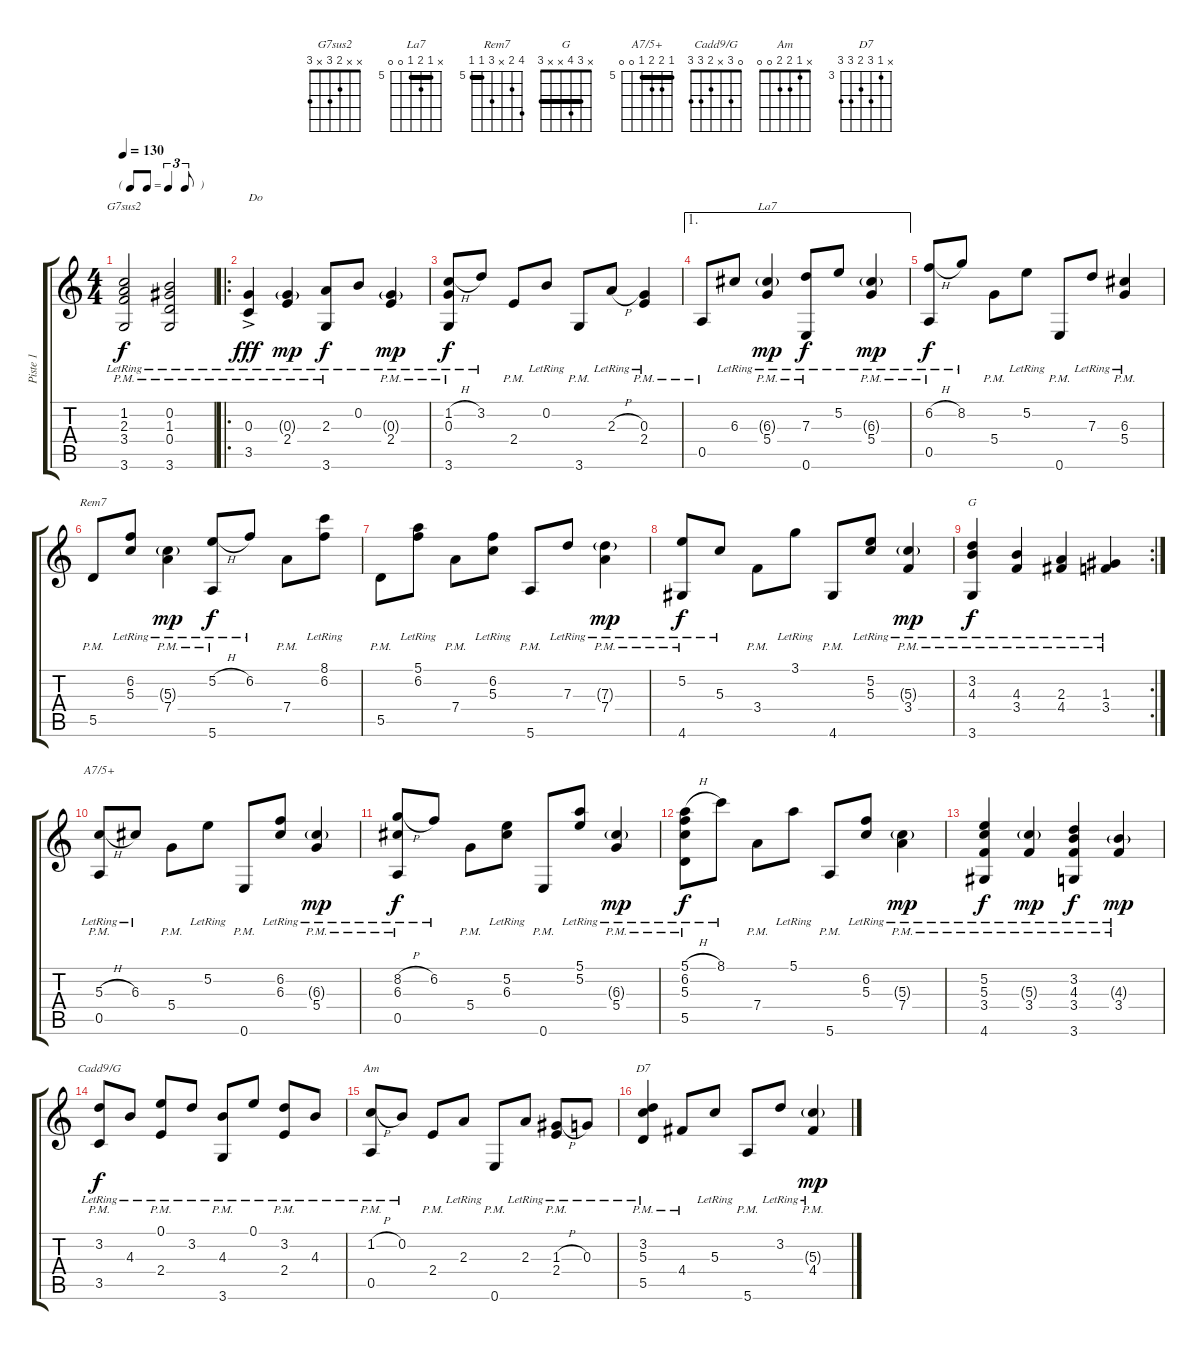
\track ("Piste 1" "Piste 1") {instrument acousticguitarnylon}
\staff {score tabs}
\tuning (E4 B3 G3 D3 A2 E2) {hide}
\chord ("G7sus2" x x 2 3 x 3)
\chord ("La7" x 5 6 5 0 0) {firstfret 5 barre 5}
\chord ("Rem7" 8 6 x 7 5 5) {firstfret 5 barre 5}
\chord ("G" x 3 4 x x 3) {barre 3}
\chord ("A7/5+" 5 6 6 5 0 0) {firstfret 5 barre 5}
\chord ("Cadd9/G" 0 3 x 2 3 3)
\chord ("Am" x 1 2 2 0 0)
\chord ("D7" x 3 5 4 5 5) {firstfret 3}
\ts (4 4)
\tf triplet8th
\tempo 130
\clef g2
\ks c
(1.2{lr} 2.3{lr} 3.4{pm} 3.6{pm}).2{ch "G7sus2" dy f instrument acousticguitarnylon} (0.2{lr} 1.3{lr} 0.4{pm} 3.6{pm}).2 |
\ro
(0.3{ac lr} 3.5{pm}).4{txt "Do" dy fff instrument acousticguitarnylon} (0.3{g lr} 2.4{pm}).4{dy mp} (2.3{lr} 3.6{pm}).8{dy f} 0.2{lr}.8 (0.3{g lr} 2.4{pm}).4{dy mp} |
(1.2{h lr} 0.3{lr} 3.6{pm}).8{dy f} 3.2{lr}.8 2.4{pm}.8 0.2{lr}.8 3.6{pm}.8 2.3{h lr}.8 (0.3{lr} 2.4{pm}).4 |
\ae 1
0.5{pm}.8 6.3{lr}.8 (6.3{g lr} 5.4{pm}).4{ch "La7" dy mp} (7.3{lr} 0.6{pm}).8{dy f} 5.2{lr}.8 (6.3{g lr} 5.4{pm}).4{dy mp} |
(6.2{h lr} 0.5{pm}).8{dy f} 8.2{lr}.8 5.4{pm}.8 5.2{lr}.8 0.6{pm}.8 7.3{lr}.8 (6.3{lr} 5.4{pm}).4 |
5.5{pm}.8{ch "Rem7"} (6.2{lr} 5.3{lr}).8 (5.3{g lr} 7.4{pm}).4{dy mp} (5.2{h lr} 5.6{pm}).8{dy f} 6.2{lr}.8 7.4{pm}.8 (8.1{lr} 6.2{lr}).8 |
5.5{pm}.8 (5.1{lr} 6.2{lr}).8 7.4{pm}.8 (6.2{lr} 5.3{lr}).8 5.6{pm}.8 7.3{lr}.8 (7.3{g lr} 7.4{pm}).4{dy mp} |
(5.2{lr} 4.6{pm}).8{dy f} 5.3{lr}.8 3.4{pm}.8 3.1{lr}.8 4.6{pm}.8 (5.2{lr} 5.3{lr}).8 (5.3{g lr} 3.4{pm}).4{dy mp} |
\rc 2
(3.2{lr} 4.3{lr} 3.6{pm}).4{ch "G" dy f} (4.3{lr} 3.4{pm}).4 (2.3{lr} 4.4{pm}).4 (1.3{lr} 3.4{pm}).4 |
(5.3{h lr} 0.5{pm}).8{ch "A7/5+"} 6.3{lr}.8 5.4{pm}.8 5.2{lr}.8 0.6{pm}.8 (6.2{lr} 6.3{lr}).8 (6.3{g lr} 5.4{pm}).4{dy mp} |
(8.2{h lr} 6.3{lr} 0.5{pm}).8{dy f} 6.2{lr}.8 5.4{pm}.8 (5.2{lr} 6.3{lr}).8 0.6{pm}.8 (5.1{lr} 5.2{lr}).8 (6.3{g lr} 5.4{pm}).4{dy mp} |
(5.1{h lr} 6.2{lr} 5.3{lr} 5.5{pm}).8{dy f} 8.1{lr}.8 7.4{pm}.8 5.1{lr}.8 5.6{pm}.8 (6.2{lr} 5.3{lr}).8 (5.3{g lr} 7.4{pm}).4{dy mp} |
(5.2{lr} 5.3{lr} 3.4{pm} 4.6{pm}).4{dy f} (5.3{g lr} 3.4{pm}).4{dy mp} (3.2{lr} 4.3{lr} 3.4{pm} 3.6{pm}).4{dy f} (4.3{g lr} 3.4{pm}).4{dy mp} |
(3.2{lr} 3.5{pm}).8{ch "Cadd9/G" dy f} 4.3{lr}.8 (0.1{lr} 2.4{pm}).8 3.2{lr}.8 (4.3{lr} 3.6{pm}).8 0.1{lr}.8 (3.2{lr} 2.4{pm}).8 4.3{lr}.8 |
(1.2{h lr} 0.5{pm}).8{ch "Am"} 0.2{lr}.8 2.4{pm}.8 2.3{lr}.8 0.6{pm}.8 2.3{lr}.8 (1.3{h lr} 2.4{pm}).8 0.3{lr}.8 |
(3.2{lr} 5.3{lr} 5.5{pm}).4{ch "D7"} 4.4{pm}.8 5.3{lr}.8 5.6{pm}.8 3.2{lr}.8 (5.3{g lr} 4.4{pm}).4{dy mp}
